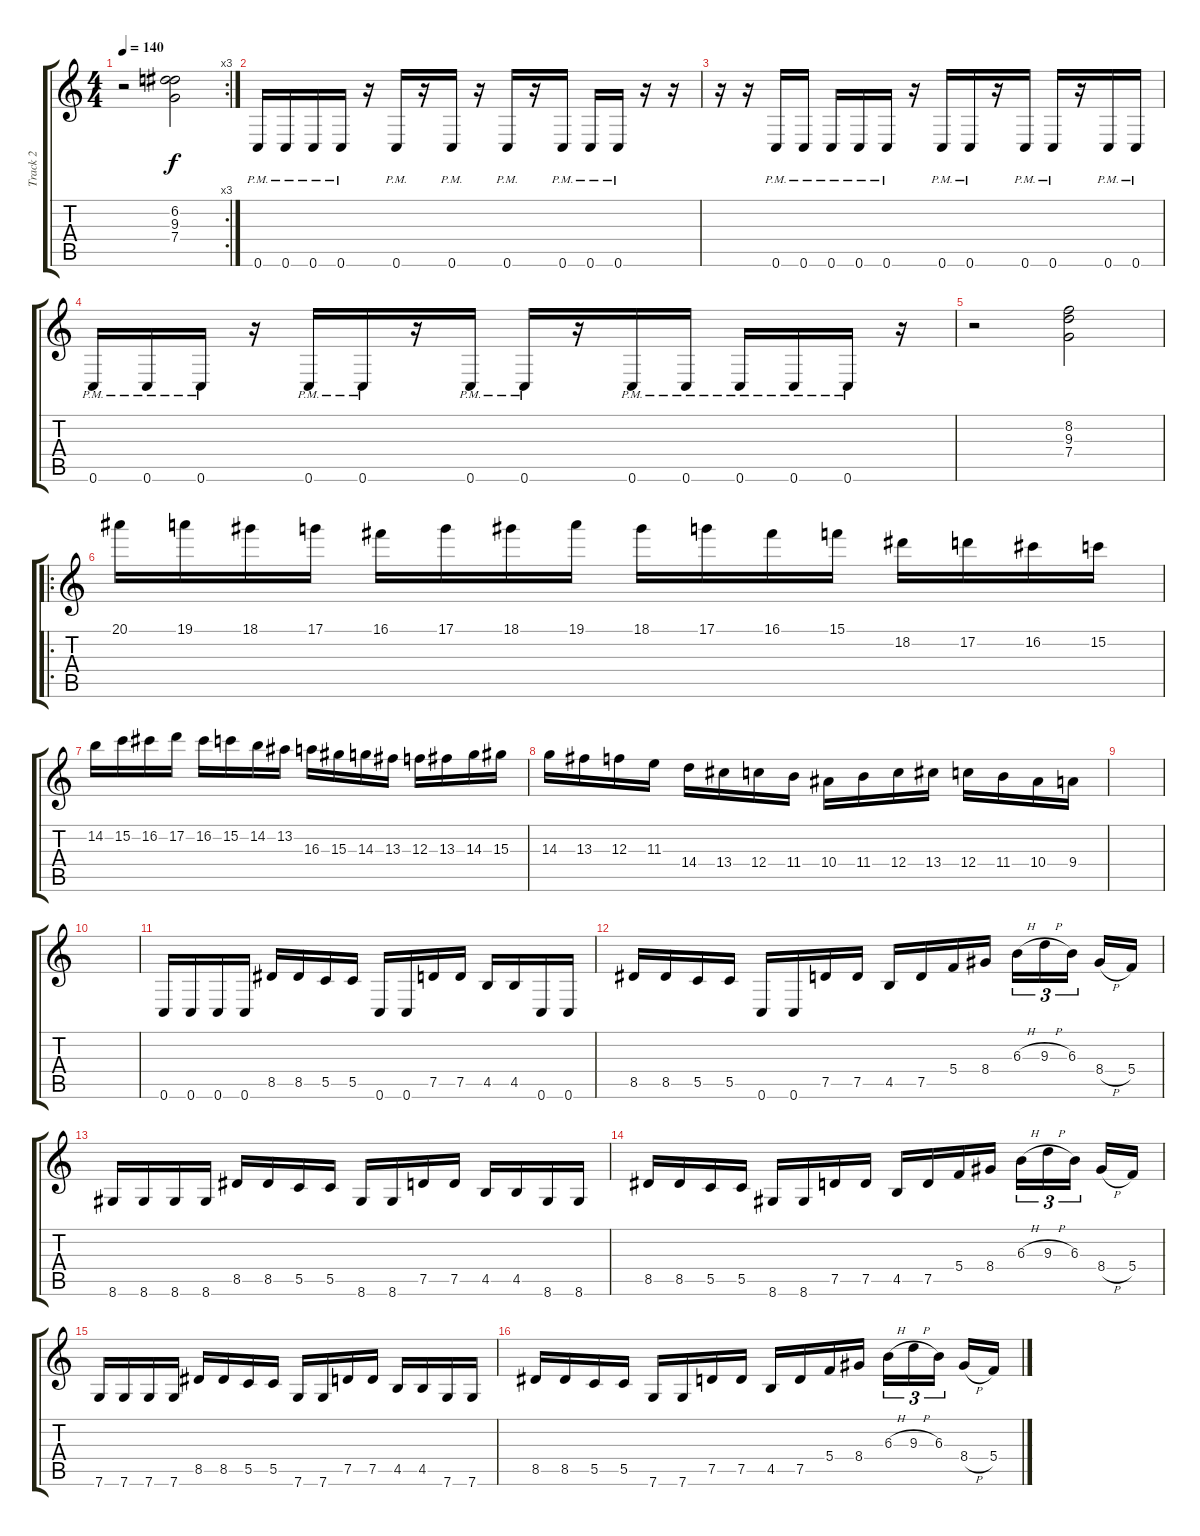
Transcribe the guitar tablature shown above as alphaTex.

\track ("Track 2" "Track 2") {instrument overdrivenguitar}
\staff {score tabs}
\tuning (D4 A3 F3 C3 G2 C2) {hide}
\rc 3
\ts (4 4)
\tempo 140
\clef g2
\ks c
r.2{dy f} (6.2 9.3 7.4).2 |
0.6{pm}.16 0.6{pm}.16 0.6{pm}.16 0.6{pm}.16 r.16 0.6{pm}.16 r.16 0.6{pm}.16 r.16 0.6{pm}.16 r.16 0.6{pm}.16 0.6{pm}.16 0.6{pm}.16 r.16 r.16 |
r.16 r.16 0.6{pm}.16 0.6{pm}.16 0.6{pm}.16 0.6{pm}.16 0.6{pm}.16 r.16 0.6{pm}.16 0.6{pm}.16 r.16 0.6{pm}.16 0.6{pm}.16 r.16 0.6{pm}.16 0.6{pm}.16 |
0.6{pm}.16 0.6{pm}.16 0.6{pm}.16 r.16 0.6{pm}.16 0.6{pm}.16 r.16 0.6{pm}.16 0.6{pm}.16 r.16 0.6{pm}.16 0.6{pm}.16 0.6{pm}.16 0.6{pm}.16 0.6{pm}.16 r.16 |
r.2 (8.2 9.3 7.4).2 |
\ro
20.1.16 19.1.16 18.1.16 17.1.16 16.1.16 17.1.16 18.1.16 19.1.16 18.1.16 17.1.16 16.1.16 15.1.16 18.2.16 17.2.16 16.2.16 15.2.16 |
14.2.16 15.2.16 16.2.16 17.2.16 16.2.16 15.2.16 14.2.16 13.2.16 16.3.16 15.3.16 14.3.16 13.3.16 12.3.16 13.3.16 14.3.16 15.3.16 |
14.3.16 13.3.16 12.3.16 11.3.16 14.4.16 13.4.16 12.4.16 11.4.16 10.4.16 11.4.16 12.4.16 13.4.16 12.4.16 11.4.16 10.4.16 9.4.16 |
|
|
0.6.16 0.6.16 0.6.16 0.6.16 8.5.16 8.5.16 5.5.16 5.5.16 0.6.16 0.6.16 7.5.16 7.5.16 4.5.16 4.5.16 0.6.16 0.6.16 |
8.5.16 8.5.16 5.5.16 5.5.16 0.6.16 0.6.16 7.5.16 7.5.16 4.5.16 7.5.16 5.4.16 8.4.16 6.3{h}.16{tu (3 2)} 9.3{h}.16{tu (3 2)} 6.3.16{tu (3 2) beam splitsecondary} 8.4{h}.16 5.4.16 |
8.6.16 8.6.16 8.6.16 8.6.16 8.5.16 8.5.16 5.5.16 5.5.16 8.6.16 8.6.16 7.5.16 7.5.16 4.5.16 4.5.16 8.6.16 8.6.16 |
8.5.16 8.5.16 5.5.16 5.5.16 8.6.16 8.6.16 7.5.16 7.5.16 4.5.16 7.5.16 5.4.16 8.4.16 6.3{h}.16{tu (3 2)} 9.3{h}.16{tu (3 2)} 6.3.16{tu (3 2) beam splitsecondary} 8.4{h}.16 5.4.16 |
7.6.16 7.6.16 7.6.16 7.6.16 8.5.16 8.5.16 5.5.16 5.5.16 7.6.16 7.6.16 7.5.16 7.5.16 4.5.16 4.5.16 7.6.16 7.6.16 |
8.5.16 8.5.16 5.5.16 5.5.16 7.6.16 7.6.16 7.5.16 7.5.16 4.5.16 7.5.16 5.4.16 8.4.16 6.3{h}.16{tu (3 2)} 9.3{h}.16{tu (3 2)} 6.3.16{tu (3 2) beam splitsecondary} 8.4{h}.16 5.4.16
